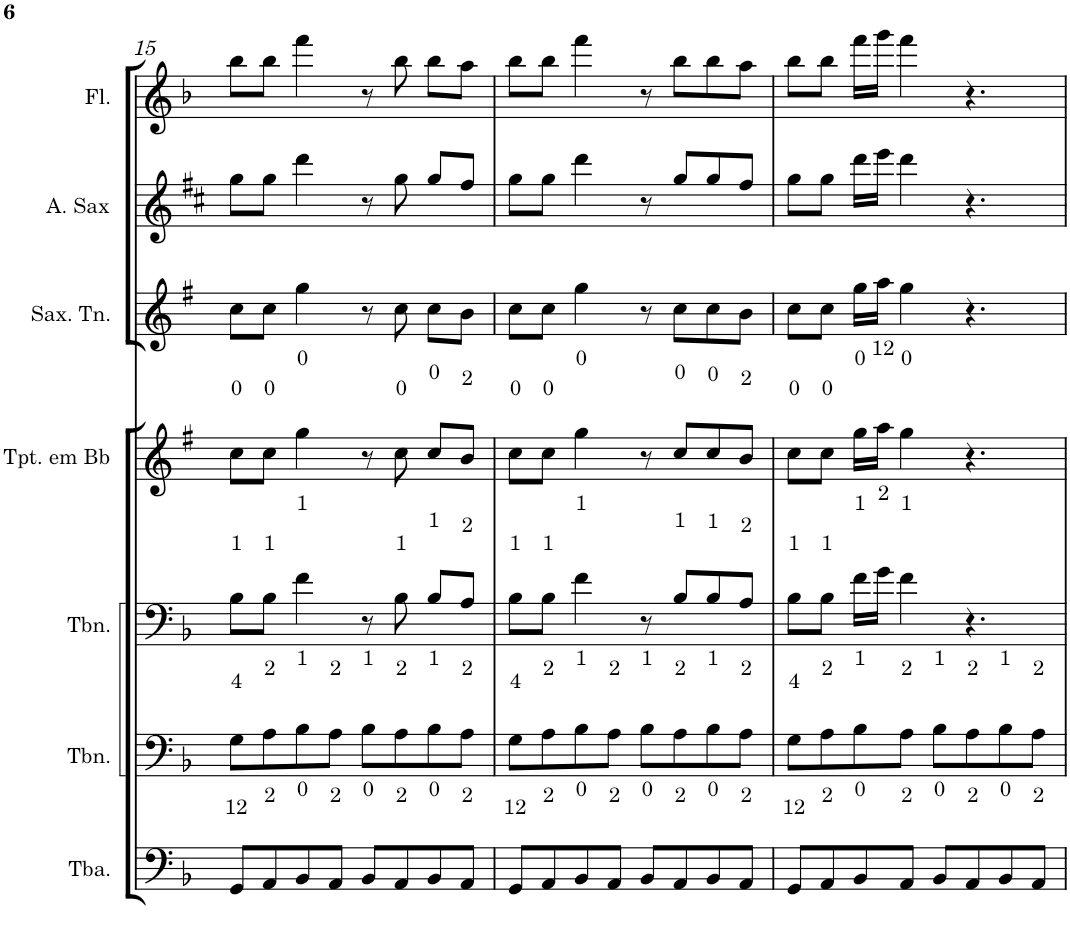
**kern	**kern	**kern	**kern	**kern	**kern	**kern
*part7	*part6	*part5	*part4	*part3	*part2	*part1
*staff7	*staff6	*staff5	*staff4	*staff3	*staff2	*staff1
*I"Tuba	*I"Trombone - harmonia	*I"Trombone	*I"Trompete em Bb	*I"Saxofone Tenor	*I"Saxofone Alto	*I"Flauta Transversal
*I'Tba.	*I'Tbn.	*I'Tbn.	*I'Tpt. em Bb	*I'Sax. Tn.	*	*I'Fl.
!!LO:PB:g=z
*clefF4	*clefF4	*clefF4	*clefG2	*clefG2	*clefG2	*clefG2
*	*	*	*Trd1c2	*Trd8c14	*Trd5c9	*
*k[b-]	*k[b-]	*k[b-]	*k[f#]	*k[f#]	*k[f#c#]	*k[b-]
*M4/4	*M4/4	*M4/4	*M4/4	*M4/4	*M4/4	*M4/4
=15	=15	=15	=15	=15	=15	=15
8GG/L	8G\L	8B-\L	8cc\L	8cc\L	8gg\L	8bb-\L
8AA/	8A\	8B-\J	8cc\J	8cc\J	8gg\J	8bb-\J
8BB-/	8B-\	4f\	4gg\	4gg\	4ddd\	4fff\
8AA/J	8A\J	.	.	.	.	.
8BB-/L	8B-\L	8r	8r	8r	8r	8r
8AA/	8A\	8B-\	8cc\	8cc\	8gg\	8bb-\
8BB-/	8B-\	8B-/L	8cc/L	8cc\L	8gg/L	8bb-\L
8AA/J	8A\J	8A/J	8b/J	8b\J	8ff#/J	8aa\J
=16	=16	=16	=16	=16	=16	=16
8GG/L	8G\L	8B-\L	8cc\L	8cc\L	8gg\L	8bb-\L
8AA/	8A\	8B-\J	8cc\J	8cc\J	8gg\J	8bb-\J
8BB-/	8B-\	4f\	4gg\	4gg\	4ddd\	4fff\
8AA/J	8A\J	.	.	.	.	.
8BB-/L	8B-\L	8r	8r	8r	8r	8r
8AA/	8A\	8B-/L	8cc/L	8cc\L	8gg/L	8bb-\L
8BB-/	8B-\	8B-/	8cc/	8cc\	8gg/	8bb-\
8AA/J	8A\J	8A/J	8b/J	8b\J	8ff#/J	8aa\J
=17	=17	=17	=17	=17	=17	=17
8GG/L	8G\L	8B-\L	8cc\L	8cc\L	8gg\L	8bb-\L
8AA/	8A\	8B-\J	8cc\J	8cc\J	8gg\J	8bb-\J
8BB-/	8B-\	16f\LL	16gg\LL	16gg\LL	16ddd\LL	16fff\LL
.	.	16g\JJ	16aa\JJ	16aa\JJ	16eee\JJ	16ggg\JJ
8AA/J	8A\J	4f\	4gg\	4gg\	4ddd\	4fff\
8BB-/L	8B-\L	.	.	.	.	.
8AA/	8A\	4.r	4.r	4.r	4.r	4.r
8BB-/	8B-\	.	.	.	.	.
8AA/J	8A\J	.	.	.	.	.
=	=	=	=	=	=	=
*-	*-	*-	*-	*-	*-	*-
